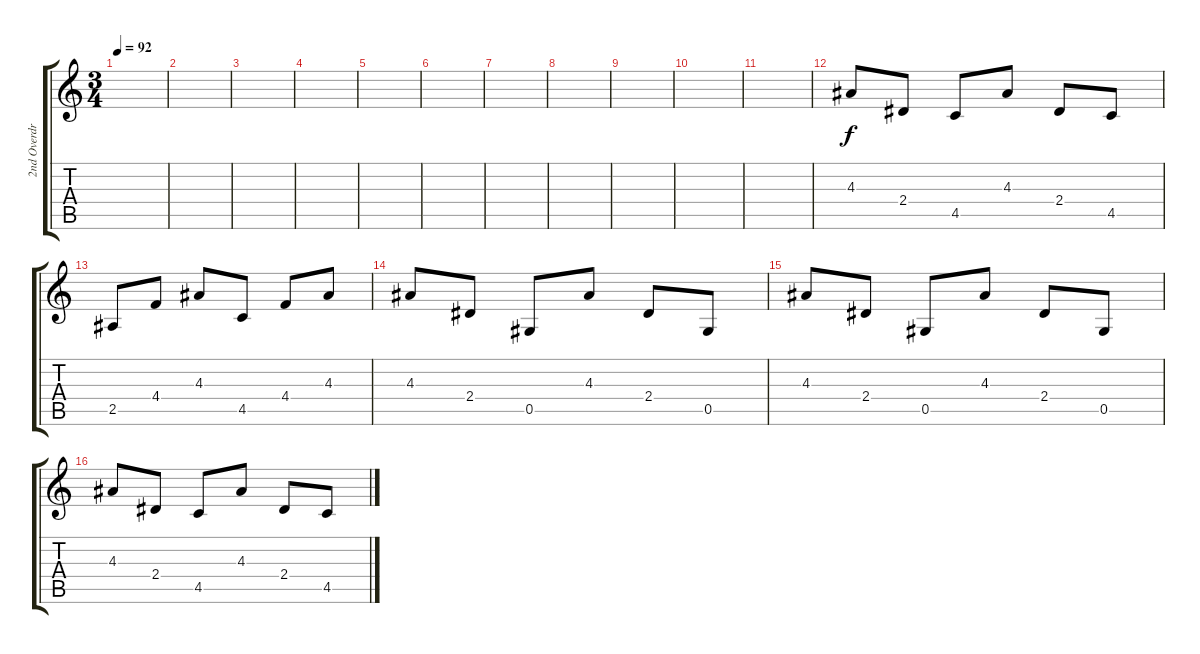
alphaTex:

\track ("2nd Overdrive" "2nd Overdr") {instrument overdrivenguitar}
\staff {score tabs}
\tuning (Eb4 Bb3 Gb3 Db3 Ab2 Eb2) {hide}
\ts (3 4)
\tempo 92
\clef g2
\ks c
|
|
|
|
|
|
|
|
|
|
|
4.3.8 2.4.8 4.5.8 4.3.8 2.4.8 4.5.8 |
2.5.8 4.4.8 4.3.8 4.5.8 4.4.8 4.3.8 |
4.3.8 2.4.8 0.5.8 4.3.8 2.4.8 0.5.8 |
4.3.8 2.4.8 0.5.8 4.3.8 2.4.8 0.5.8 |
4.3.8 2.4.8 4.5.8 4.3.8 2.4.8 4.5.8
